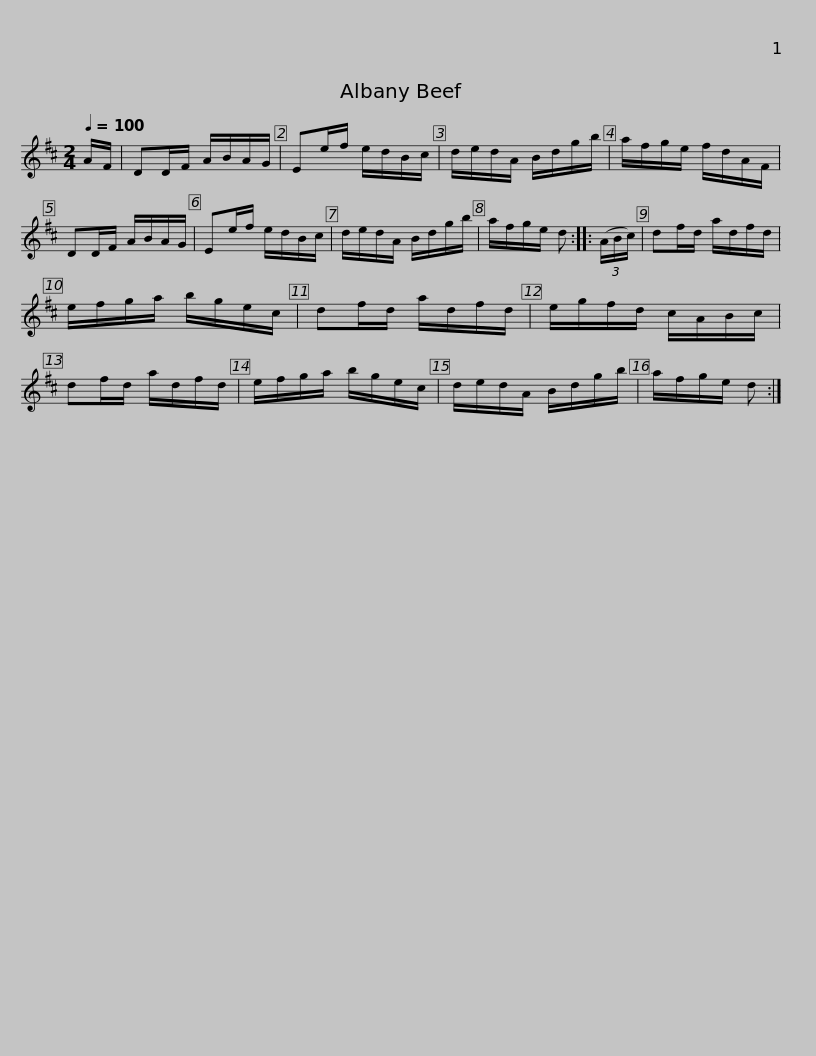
X:1
L:1/8
Q:1/4=100
M:2/4
I:linebreak $
K:none
V:1 treble transpose="8 "
V:1
[K:D] A/F/ | DD/F/ A/B/A/G/ | Ee/f/ e/d/B/c/ | d/e/d/A/ B/d/g/b/ | a/f/g/e/ f/d/A/F/ | %5
 DD/F/ A/B/A/G/ | Ee/f/ e/d/B/c/ |$ d/e/d/A/ B/d/g/b/ | a/f/g/e/ d :: (3(A/B/c/) | %10
 df/d/ a/d/f/d/ | e/f/g/a/ b/g/e/c/ | df/d/ a/d/f/d/ | e/g/f/d/ c/A/B/c/ |$ df/d/ a/d/f/d/ | %15
 e/f/g/a/ b/g/e/c/ | d/e/d/A/ B/d/g/b/ | a/f/g/e/ d :| %18
